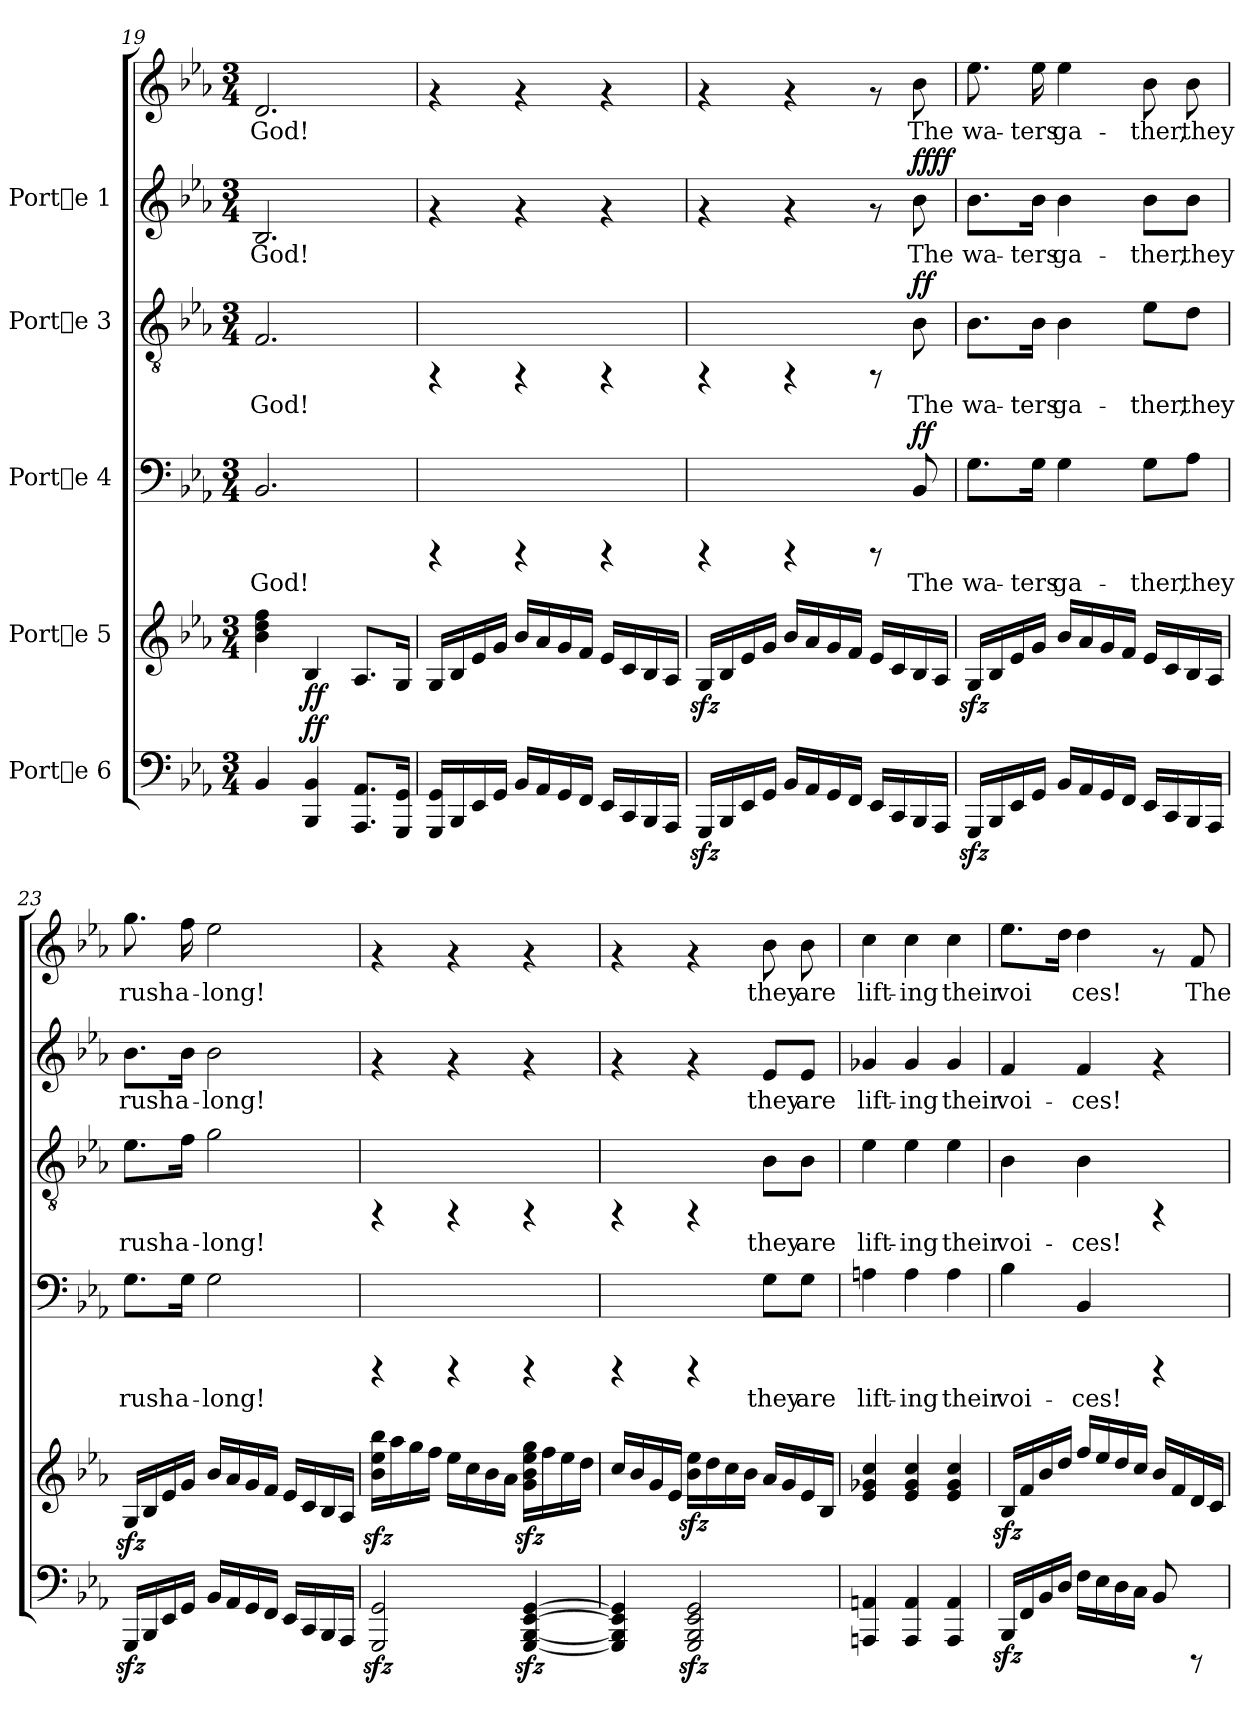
**kern	**dynam	**kern	**dynam	**kern	**text	**dynam	**kern	**text	**dynam	**kern	**text	**kern	**text	**dynam
*part5	*part5	*part4	*part4	*part3	*part3	*part3	*part2	*part2	*part2	*part1	*part1	*part1	*part1	*part1
*staff6	*staff6	*staff5	*staff5	*staff4	*staff4	*staff4	*staff3	*staff3	*staff3	*staff2	*staff2	*staff1	*staff1	*staff1/2
*I"Porte 6	*	*I"Porte 5	*	*I"Porte 4	*	*	*I"Porte 3	*	*	*I"Porte 1	*	*	*	*
*clefF4	*	*clefG2	*	*clefF4	*	*	*clefGv2	*	*	*clefG2	*	*clefG2	*	*
*k[b-e-a-]	*	*k[b-e-a-]	*	*k[b-e-a-]	*	*	*k[b-e-a-]	*	*	*k[b-e-a-]	*	*k[b-e-a-]	*	*
*E-:	*	*E-:	*	*E-:	*	*	*E-:	*	*	*E-:	*	*E-:	*	*
*M3/4	*	*M3/4	*	*M3/4	*	*	*M3/4	*	*	*M3/4	*	*M3/4	*	*
=19	=19	=19	=19	=19	=19	=19	=19	=19	=19	=19	=19	=19	=19	=19
!	!	!	!	!	!LO:LY:b	!	!	!LO:LY:b	!	!	!LO:LY:b	!	!LO:LY:b	!
4BB-/	.	4ff\ 4dd\ 4b-\	.	2.BB-/	God!	.	2.F/	God!	.	2.B-/	God!	2.d/	God!	.
!	!LO:DY:a	!	!LO:DY:b	!	!	!	!	!	!	!	!	!	!	!
4BB-/ 4BBB-/	ff	4B-/	ff	.	.	.	.	.	.	.	.	.	.	.
8.AA-/ 8.AAA-/L	.	8.A-/L	.	.	.	.	.	.	.	.	.	.	.	.
16GG/ 16GGG/J	.	16G/J	.	.	.	.	.	.	.	.	.	.	.	.
=20	=20	=20	=20	=20	=20	=20	=20	=20	=20	=20	=20	=20	=20	=20
16GG/ 16GGG/L	.	16G/L	.	4rCCC	.	.	4rFF	.	.	4rf	.	4rf	.	.
16BBB-/	.	16B-/	.	.	.	.	.	.	.	.	.	.	.	.
16EE-/	.	16e-/	.	.	.	.	.	.	.	.	.	.	.	.
16GG/J	.	16g/J	.	.	.	.	.	.	.	.	.	.	.	.
16BB-/L	.	16b-/L	.	4rCCC	.	.	4rFF	.	.	4rf	.	4rf	.	.
16AA-/	.	16a-/	.	.	.	.	.	.	.	.	.	.	.	.
16GG/	.	16g/	.	.	.	.	.	.	.	.	.	.	.	.
16FF/J	.	16f/J	.	.	.	.	.	.	.	.	.	.	.	.
16EE-/L	.	16e-/L	.	4rCCC	.	.	4rFF	.	.	4rf	.	4rf	.	.
16CC/	.	16c/	.	.	.	.	.	.	.	.	.	.	.	.
16BBB-/	.	16B-/	.	.	.	.	.	.	.	.	.	.	.	.
16AAA-/J	.	16A-/J	.	.	.	.	.	.	.	.	.	.	.	.
=21	=21	=21	=21	=21	=21	=21	=21	=21	=21	=21	=21	=21	=21	=21
16GGGzz>/L	.	16Gzz</L	.	4rCCC	.	.	4rFF	.	.	4rf	.	4rf	.	.
16BBB-/	.	16B-/	.	.	.	.	.	.	.	.	.	.	.	.
16EE-/	.	16e-/	.	.	.	.	.	.	.	.	.	.	.	.
16GG/J	.	16g/J	.	.	.	.	.	.	.	.	.	.	.	.
16BB-/L	.	16b-/L	.	4rCCC	.	.	4rFF	.	.	4rf	.	4rf	.	.
16AA-/	.	16a-/	.	.	.	.	.	.	.	.	.	.	.	.
16GG/	.	16g/	.	.	.	.	.	.	.	.	.	.	.	.
16FF/J	.	16f/J	.	.	.	.	.	.	.	.	.	.	.	.
16EE-/L	.	16e-/L	.	8rCCC	.	.	8rFF	.	.	8rf	.	8rf	.	.
16CC/	.	16c/	.	.	.	.	.	.	.	.	.	.	.	.
!	!	!	!	!	!LO:LY:b	!LO:DY:a	!	!LO:LY:b	!LO:DY:a	!	!LO:LY:b	!	!LO:LY:b	!LO:DY:a=2
!	!	!	!	!	!	!	!	!	!	!	!	!	!	!LO:DY:n=1:a
16BBB-/	.	16B-/	.	8BB-/	The	ff	8B-\	The	ff	8b-\	The	8b-\	The	ff ff
16AAA-/J	.	16A-/J	.	.	.	.	.	.	.	.	.	.	.	.
=22	=22	=22	=22	=22	=22	=22	=22	=22	=22	=22	=22	=22	=22	=22
!	!	!	!	!	!LO:LY:b	!	!	!LO:LY:b	!	!	!LO:LY:b	!	!LO:LY:b	!
16GGGzz>/L	.	16Gzz</L	.	8.G\L	wa-	.	8.B-\L	wa-	.	8.b-\L	wa-	8.ee-\	wa-	.
16BBB-/	.	16B-/	.	.	.	.	.	.	.	.	.	.	.	.
16EE-/	.	16e-/	.	.	.	.	.	.	.	.	.	.	.	.
!	!	!	!	!	!LO:LY:b	!	!	!LO:LY:b	!	!	!LO:LY:b	!	!LO:LY:b	!
16GG/J	.	16g/J	.	16G\Jk	-ters	.	16B-\Jk	-ters	.	16b-\Jk	-ters	16ee-\	-ters	.
!	!	!	!	!	!LO:LY:b	!	!	!LO:LY:b	!	!	!LO:LY:b	!	!LO:LY:b	!
16BB-/L	.	16b-/L	.	4G\	ga-	.	4B-\	ga-	.	4b-\	ga-	4ee-\	ga-	.
16AA-/	.	16a-/	.	.	.	.	.	.	.	.	.	.	.	.
16GG/	.	16g/	.	.	.	.	.	.	.	.	.	.	.	.
16FF/J	.	16f/J	.	.	.	.	.	.	.	.	.	.	.	.
!	!	!	!	!	!LO:LY:b	!	!	!LO:LY:b	!	!	!LO:LY:b	!	!LO:LY:b	!
16EE-/L	.	16e-/L	.	8G\L	-ther,	.	8e-\L	-ther,	.	8b-\L	-ther,	8b-\	-ther,	.
16CC/	.	16c/	.	.	.	.	.	.	.	.	.	.	.	.
!	!	!	!	!	!LO:LY:b	!	!	!LO:LY:b	!	!	!LO:LY:b	!	!LO:LY:b	!
16BBB-/	.	16B-/	.	8A-\J	they	.	8d\J	they	.	8b-\J	they	8b-\	they	.
16AAA-/J	.	16A-/J	.	.	.	.	.	.	.	.	.	.	.	.
!!LO:PB:g=z
=23	=23	=23	=23	=23	=23	=23	=23	=23	=23	=23	=23	=23	=23	=23
!	!	!	!	!	!LO:LY:b	!	!	!LO:LY:b	!	!	!LO:LY:b	!	!LO:LY:b	!
16GGGzz>/L	.	16Gzz</L	.	8.G\L	rush	.	8.e-\L	rush	.	8.b-\L	rush	8.gg\	rush	.
16BBB-/	.	16B-/	.	.	.	.	.	.	.	.	.	.	.	.
16EE-/	.	16e-/	.	.	.	.	.	.	.	.	.	.	.	.
!	!	!	!	!	!LO:LY:b	!	!	!LO:LY:b	!	!	!LO:LY:b	!	!LO:LY:b	!
16GG/J	.	16g/J	.	16G\Jk	a-	.	16f\Jk	a-	.	16b-\Jk	a-	16ff\	a-	.
!	!	!	!	!	!LO:LY:b	!	!	!LO:LY:b	!	!	!LO:LY:b	!	!LO:LY:b	!
16BB-/L	.	16b-/L	.	2G\	-long!	.	2g\	-long!	.	2b-\	-long!	2ee-\	-long!	.
16AA-/	.	16a-/	.	.	.	.	.	.	.	.	.	.	.	.
16GG/	.	16g/	.	.	.	.	.	.	.	.	.	.	.	.
16FF/J	.	16f/J	.	.	.	.	.	.	.	.	.	.	.	.
16EE-/L	.	16e-/L	.	.	.	.	.	.	.	.	.	.	.	.
16CC/	.	16c/	.	.	.	.	.	.	.	.	.	.	.	.
16BBB-/	.	16B-/	.	.	.	.	.	.	.	.	.	.	.	.
16AAA-/J	.	16A-/J	.	.	.	.	.	.	.	.	.	.	.	.
=24	=24	=24	=24	=24	=24	=24	=24	=24	=24	=24	=24	=24	=24	=24
2GG/zz> 2GGG/zz>	.	16bb-\zz< 16ee-\zz< 16b-\zz<L	.	4rCCC	.	.	4rFF	.	.	4rf	.	4rf	.	.
.	.	16aa-\	.	.	.	.	.	.	.	.	.	.	.	.
.	.	16gg\	.	.	.	.	.	.	.	.	.	.	.	.
.	.	16ff\J	.	.	.	.	.	.	.	.	.	.	.	.
.	.	16ee-\L	.	4rCCC	.	.	4rFF	.	.	4rf	.	4rf	.	.
.	.	16cc\	.	.	.	.	.	.	.	.	.	.	.	.
.	.	16b-\	.	.	.	.	.	.	.	.	.	.	.	.
.	.	16a-\J	.	.	.	.	.	.	.	.	.	.	.	.
[<4GG/zz> [<4EE-/zz> [<4BBB-/zz> [<4GGG/zz>	.	16gg\zz< 16ee-\zz< 16b-\zz< 16g\zz<L	.	4rCCC	.	.	4rFF	.	.	4rf	.	4rf	.	.
.	.	16ff\	.	.	.	.	.	.	.	.	.	.	.	.
.	.	16ee-\	.	.	.	.	.	.	.	.	.	.	.	.
.	.	16dd\J	.	.	.	.	.	.	.	.	.	.	.	.
=25	=25	=25	=25	=25	=25	=25	=25	=25	=25	=25	=25	=25	=25	=25
4GG/] 4EE-/] 4BBB-/] 4GGG/]	.	16cc/L	.	4rCCC	.	.	4rFF	.	.	4rf	.	4rf	.	.
.	.	16b-/	.	.	.	.	.	.	.	.	.	.	.	.
.	.	16g/	.	.	.	.	.	.	.	.	.	.	.	.
.	.	16e-/J	.	.	.	.	.	.	.	.	.	.	.	.
2GG/zz> 2EE-/zz> 2BBB-/zz> 2GGG/zz>	.	16ee-\zz< 16b-\zz<L	.	4rCCC	.	.	4rFF	.	.	4rf	.	4rf	.	.
.	.	16dd\	.	.	.	.	.	.	.	.	.	.	.	.
.	.	16cc\	.	.	.	.	.	.	.	.	.	.	.	.
.	.	16b-\J	.	.	.	.	.	.	.	.	.	.	.	.
!	!	!	!	!	!LO:LY:b	!	!	!LO:LY:b	!	!	!LO:LY:b	!	!LO:LY:b	!
.	.	16a-/L	.	8G\L	they	.	8B-\L	they	.	8e-/L	they	8b-\	they	.
.	.	16g/	.	.	.	.	.	.	.	.	.	.	.	.
!	!	!	!	!	!LO:LY:b	!	!	!LO:LY:b	!	!	!LO:LY:b	!	!LO:LY:b	!
.	.	16e-/	.	8G\J	are	.	8B-\J	are	.	8e-/J	are	8b-\	are	.
.	.	16B-/J	.	.	.	.	.	.	.	.	.	.	.	.
=26	=26	=26	=26	=26	=26	=26	=26	=26	=26	=26	=26	=26	=26	=26
!	!	!	!	!	!LO:LY:b	!	!	!LO:LY:b	!	!	!LO:LY:b	!	!LO:LY:b	!
4AAn/ 4AAAn/	.	4cc/ 4g-X/ 4e-/	.	4An\	lift-	.	4e-\	lift-	.	4g-X/	lift-	4cc\	lift-	.
!	!	!	!	!	!LO:LY:b	!	!	!LO:LY:b	!	!	!LO:LY:b	!	!LO:LY:b	!
4AA/ 4AAA/	.	4cc/ 4g-/ 4e-/	.	4A\	-ing	.	4e-\	-ing	.	4g-/	-ing	4cc\	-ing	.
!	!	!	!	!	!LO:LY:b	!	!	!LO:LY:b	!	!	!LO:LY:b	!	!LO:LY:b	!
4AA/ 4AAA/	.	4cc/ 4g-/ 4e-/	.	4A\	their	.	4e-\	their	.	4g-/	their	4cc\	their	.
=27	=27	=27	=27	=27	=27	=27	=27	=27	=27	=27	=27	=27	=27	=27
!	!	!	!	!	!LO:LY:b	!	!	!LO:LY:b	!	!	!LO:LY:b	!	!LO:LY:b	!
16BBB-zz>/L	.	16B-zz</L	.	4B-\	voi-	.	4B-\	voi-	.	4f/	voi-	8.ee-\L	voi-	.
16FF/	.	16f/	.	.	.	.	.	.	.	.	.	.	.	.
16BB-/	.	16b-/	.	.	.	.	.	.	.	.	.	.	.	.
!	!	!	!	!	!	!	!	!	!	!	!	!	!LO:LY:b	!
16D/J	.	16dd/J	.	.	.	.	.	.	.	.	.	16dd\J	-	.
!	!	!	!	!	!LO:LY:b	!	!	!LO:LY:b	!	!	!LO:LY:b	!	!LO:LY:b	!
16F\L	.	16ff/L	.	4BB-/	-ces!	.	4B-\	-ces!	.	4f/	-ces!	4dd\	ces!	.
16E-\	.	16ee-/	.	.	.	.	.	.	.	.	.	.	.	.
16D\	.	16dd/	.	.	.	.	.	.	.	.	.	.	.	.
16C\J	.	16cc/J	.	.	.	.	.	.	.	.	.	.	.	.
8BB-/	.	16b-/L	.	4rCCC	.	.	4rFF	.	.	4rf	.	8rf	.	.
.	.	16f/	.	.	.	.	.	.	.	.	.	.	.	.
!	!	!	!	!	!	!	!	!	!	!	!	!	!LO:LY:b	!
8rCCC	.	16d/	.	.	.	.	.	.	.	.	.	8f/	The	.
.	.	16c/J	.	.	.	.	.	.	.	.	.	.	.	.
=	=	=	=	=	=	=	=	=	=	=	=	=	=	=
*-	*-	*-	*-	*-	*-	*-	*-	*-	*-	*-	*-	*-	*-	*-
